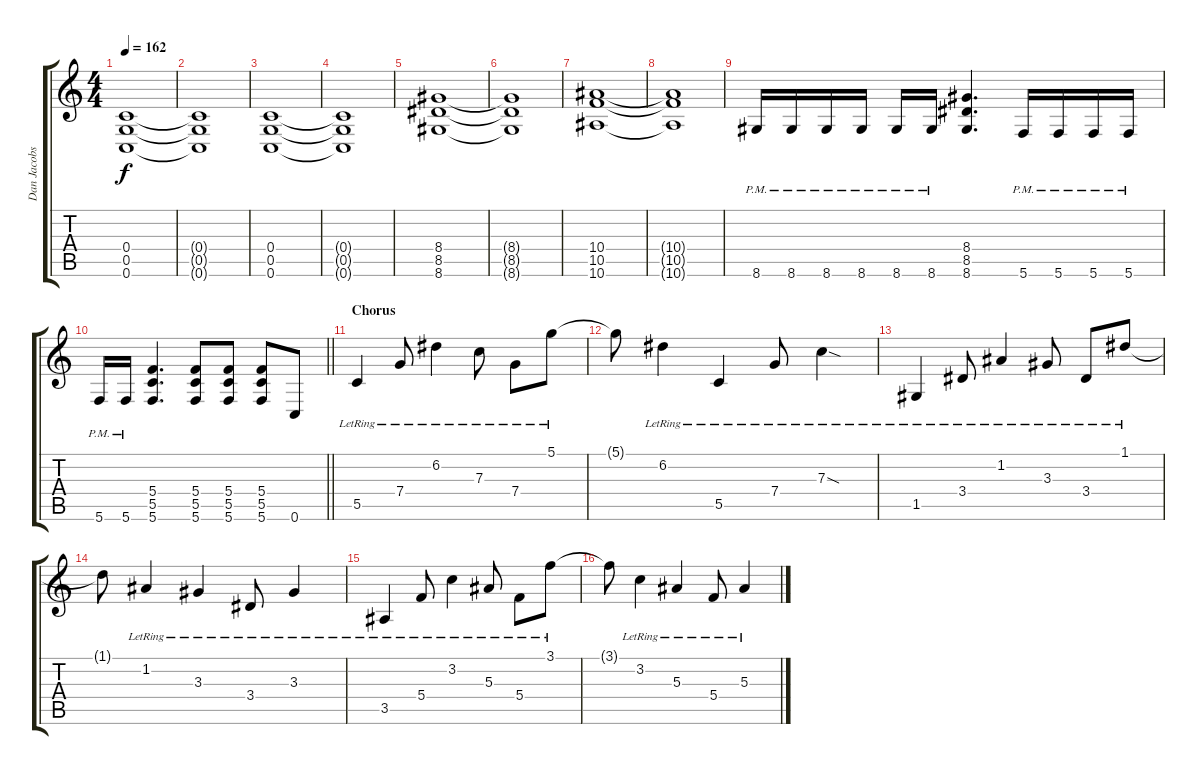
\track ("Dan Jacobs" "Dan Jacobs") {instrument distortionguitar}
\staff {score tabs}
\tuning (D4 A3 F3 C3 G2 C2) {hide}
\ts (4 4)
\tempo 162
\clef g2
\ks c
(0.4{t} 0.5{t} 0.6{t}).1{dy f} |
(0.4{t} 0.5{t} 0.6{t}).1 |
(0.4 0.5 0.6).1 |
(0.4{t} 0.5{t} 0.6{t}).1 |
(8.4 8.5 8.6).1 |
(8.4{t} 8.5{t} 8.6{t}).1 |
(10.4 10.5 10.6).1 |
(10.4{t} 10.5{t} 10.6{t}).1 |
8.6{pm}.16 8.6{pm}.16 8.6{pm}.16 8.6{pm}.16 8.6{pm}.16 8.6{pm}.16 (8.4 8.5 8.6).4{d} 5.6{pm}.16 5.6{pm}.16 5.6{pm}.16 5.6{pm}.16 |
\barLineRight lightlight
5.6{pm}.16 5.6{pm}.16 (5.4 5.5 5.6).4{d} (5.4 5.5 5.6).8 (5.4 5.5 5.6).8 (5.4 5.5 5.6).8 0.6.8 |
\section ("" "Chorus")
5.5{lr}.4 7.4{lr}.8 6.2{lr}.4 7.3{lr}.8 7.4{lr}.8 5.1{lr}.8 |
5.1{t}.8 6.2{lr}.4 5.5{lr}.4 7.4{lr}.8 7.3{sod lr}.4 |
1.5{lr}.4 3.4{lr}.8 1.2{lr}.4 3.3{lr}.8 3.4{lr}.8 1.1{lr}.8 |
1.1{t}.8 1.2{lr}.4 3.3{lr}.4 3.4{lr}.8 3.3{lr}.4 |
3.5{lr}.4 5.4{lr}.8 3.2{lr}.4 5.3{lr}.8 5.4{lr}.8 3.1{lr}.8 |
3.1{t}.8 3.2{lr}.4 5.3{lr}.4 5.4{lr}.8 5.3{lr}.4
